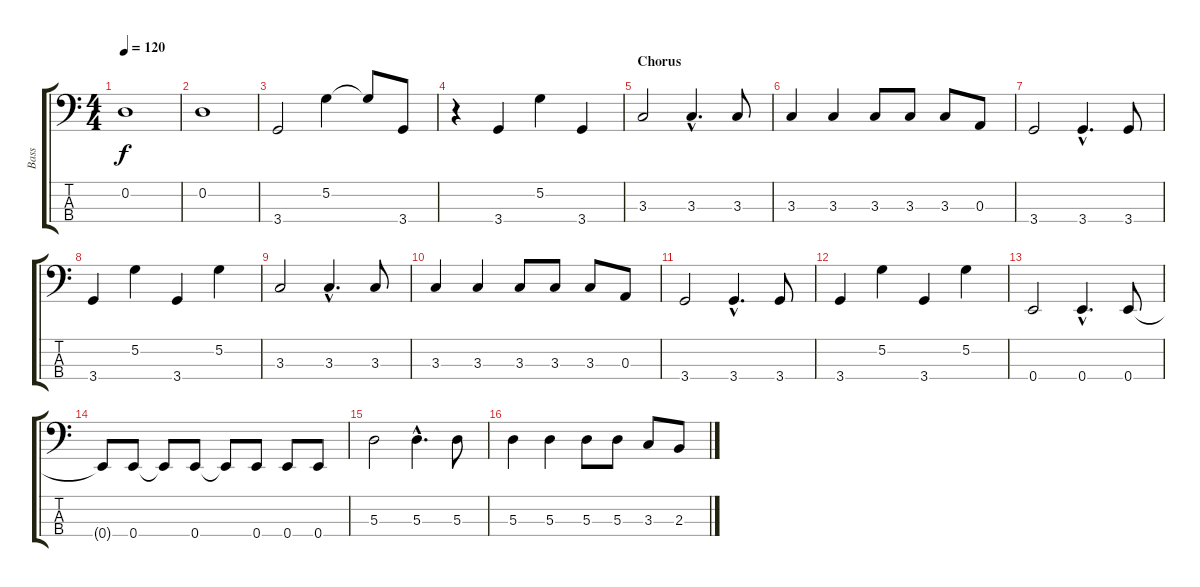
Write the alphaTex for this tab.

\track ("Bass" "Bass") {instrument electricbasspick}
\staff {score tabs}
\tuning (G2 D2 A1 E1) {hide}
\ts (4 4)
\tempo 120
\clef f4
\ks c
0.2.1{dy f} |
0.2.1 |
3.4.2 5.2.4 5.2{t}.8 3.4.8 |
r.4 3.4.4 5.2.4 3.4.4 |
\section ("" "Chorus")
3.3.2 3.3{hac}.4{d} 3.3.8 |
3.3.4 3.3.4 3.3.8 3.3.8 3.3.8 0.3.8 |
3.4.2 3.4{hac}.4{d} 3.4.8 |
3.4.4 5.2.4 3.4.4 5.2.4 |
3.3.2 3.3{hac}.4{d} 3.3.8 |
3.3.4 3.3.4 3.3.8 3.3.8 3.3.8 0.3.8 |
3.4.2 3.4{hac}.4{d} 3.4.8 |
3.4.4 5.2.4 3.4.4 5.2.4 |
0.4.2 0.4{hac}.4{d} 0.4.8 |
0.4{t}.8 0.4.8 0.4{t}.8 0.4.8 0.4{t}.8 0.4.8 0.4.8 0.4.8 |
5.3.2 5.3{hac}.4{d} 5.3.8 |
5.3.4 5.3.4 5.3.8 5.3.8 3.3.8 2.3.8
